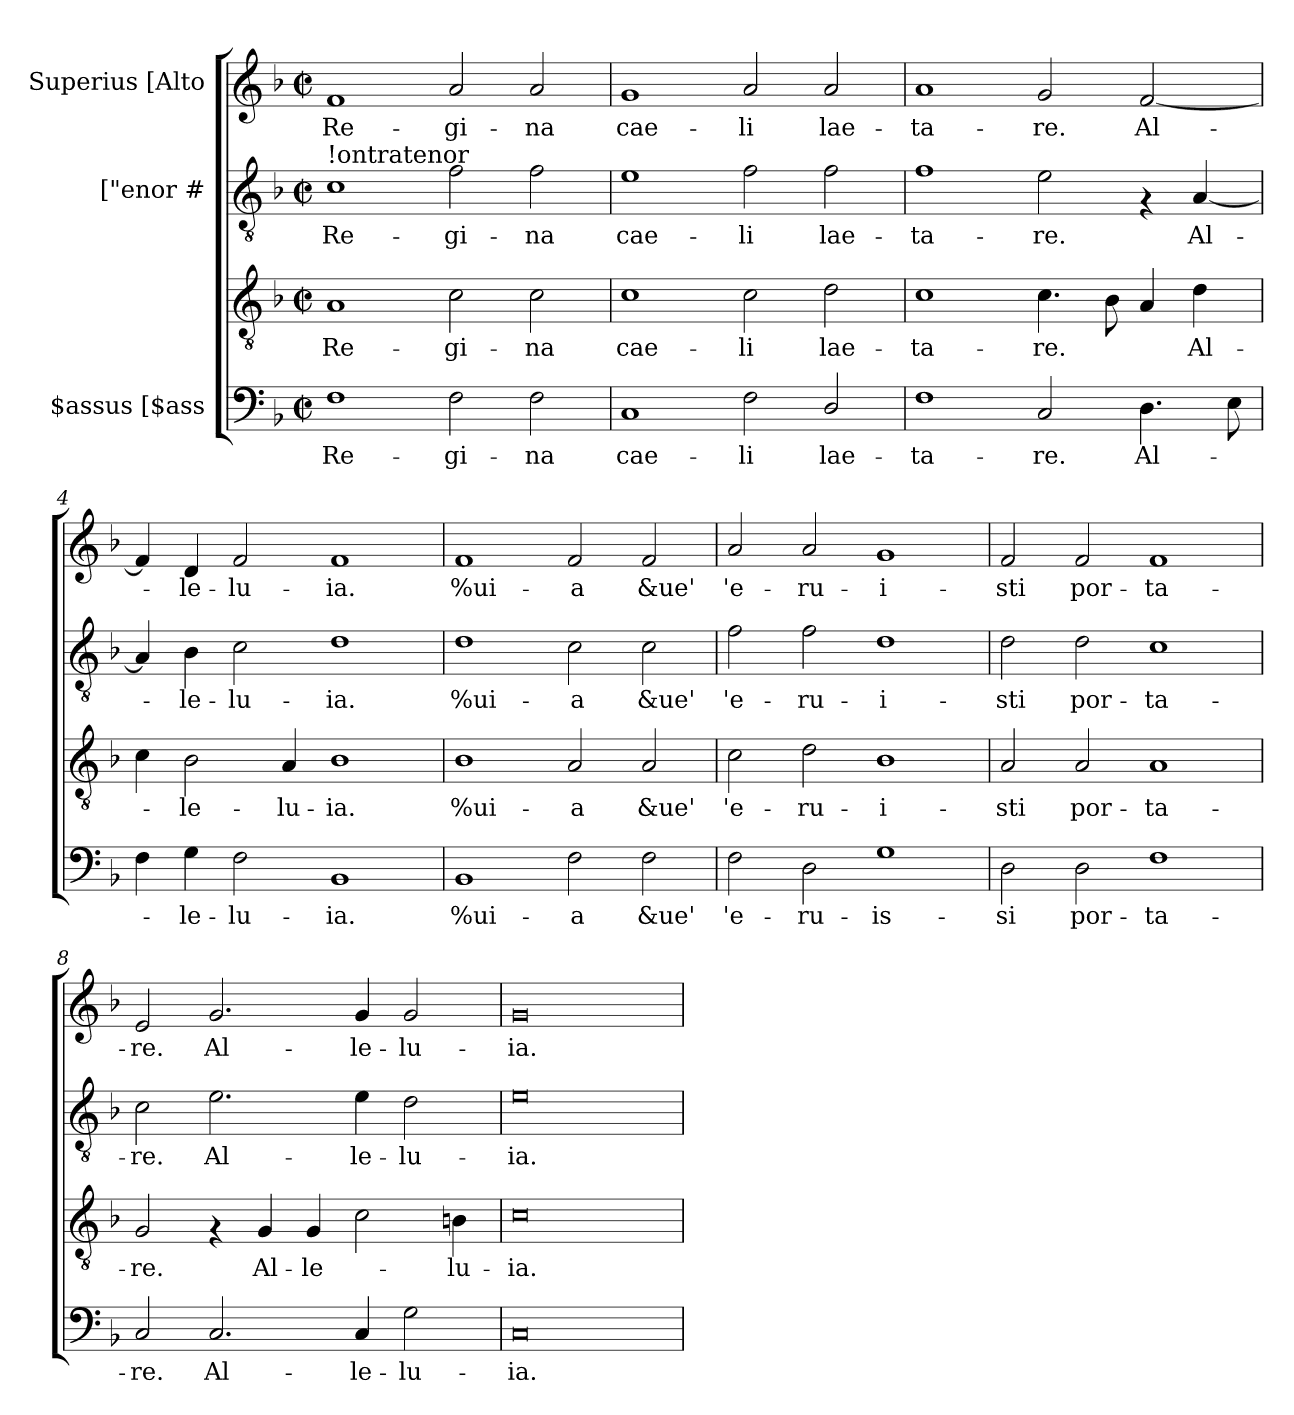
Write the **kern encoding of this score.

**kern	**text	**kern	**text	**kern	**text	**kern	**text
*part4	*part4	*part3	*part3	*part2	*part2	*part1	*part1
*staff4	*staff4	*staff3	*staff3	*staff2	*staff2	*staff1	*staff1
*I"$assus [$ass	*	*I""enor ["enor ##	*	*I"["enor #	*	*I"Superius [Alto	*
*clefF4	*	*clefGv2	*	*clefGv2	*	*clefG2	*
*k[b-]	*	*k[b-]	*	*k[b-]	*	*k[b-]	*
*F:	*	*F:	*	*F:	*	*F:	*
*M2/2	*	*M2/2	*	*M2/2	*	*M2/2	*
*met(c|)	*	*met(c|)	*	*met(c|)	*	*met(c|)	*
=1	=1	=1	=1	=1	=1	=1	=1
!	!	!	!	!LO:TX:a:t=!ontratenor	!	!	!
!	!LO:LY:b	!	!LO:LY:b	!	!LO:LY:b	!	!LO:LY:b
1F	Re-	1A	Re-	1c	Re-	1f	Re-
!	!LO:LY:b	!	!LO:LY:b	!	!LO:LY:b	!	!LO:LY:b
2F\	-gi-	2c\	-gi-	2f\	-gi-	2a/	-gi-
!	!LO:LY:b	!	!LO:LY:b	!	!LO:LY:b	!	!LO:LY:b
2F\	-na	2c\	-na	2f\	-na	2a/	-na
=2	=2	=2	=2	=2	=2	=2	=2
!	!LO:LY:b	!	!LO:LY:b	!	!LO:LY:b	!	!LO:LY:b
1C	cae-	1c	cae-	1e	cae-	1g	cae-
!	!LO:LY:b	!	!LO:LY:b	!	!LO:LY:b	!	!LO:LY:b
2F\	-li	2c\	-li	2f\	-li	2a/	-li
!	!LO:LY:b	!	!LO:LY:b	!	!LO:LY:b	!	!LO:LY:b
2D/	lae-	2d\	lae-	2f\	lae-	2a/	lae-
=3	=3	=3	=3	=3	=3	=3	=3
!	!LO:LY:b	!	!LO:LY:b	!	!LO:LY:b	!	!LO:LY:b
1F	-ta-	1c	-ta-	1f	-ta-	1a	-ta-
!	!LO:LY:b	!	!LO:LY:b	!	!LO:LY:b	!	!LO:LY:b
2C/	-re.	4.c\	-re.	2e\	-re.	2g/	-re.
.	.	8B-\	.	.	.	.	.
!	!LO:LY:b	!	!	!	!	!	!LO:LY:b
4.D\	Al-	4A/	.	4rF	.	[<2f/	Al-
!	!	!	!LO:LY:b	!	!LO:LY:b	!	!
.	.	4d\	Al-	[<4A/	Al-	.	.
8E\	.	.	.	.	.	.	.
=4	=4	=4	=4	=4	=4	=4	=4
4F\	.	4c\	.	4A/]	.	4f/]	.
!	!LO:LY:b	!	!LO:LY:b	!	!LO:LY:b	!	!LO:LY:b
4G\	-le-	2B-\	-le-	4B-\	-le-	4d/	-le-
!	!LO:LY:b	!	!	!	!LO:LY:b	!	!LO:LY:b
2F\	-lu-	.	.	2c\	-lu-	2f/	-lu-
!	!	!	!LO:LY:b	!	!	!	!
.	.	4A/	-lu-	.	.	.	.
!	!LO:LY:b	!	!LO:LY:b	!	!LO:LY:b	!	!LO:LY:b
1BB-	-ia.	1B-	-ia.	1d	-ia.	1f	-ia.
!!LO:LB:g=z
=5	=5	=5	=5	=5	=5	=5	=5
!	!LO:LY:b	!	!LO:LY:b	!	!LO:LY:b	!	!LO:LY:b
1BB-	%ui-	1B-	%ui-	1d	%ui-	1f	%ui-
!	!LO:LY:b	!	!LO:LY:b	!	!LO:LY:b	!	!LO:LY:b
2F\	-a	2A/	-a	2c\	-a	2f/	-a
!	!LO:LY:b	!	!LO:LY:b	!	!LO:LY:b	!	!LO:LY:b
2F\	&ue'	2A/	&ue'	2c\	&ue'	2f/	&ue'
=6	=6	=6	=6	=6	=6	=6	=6
!	!LO:LY:b	!	!LO:LY:b	!	!LO:LY:b	!	!LO:LY:b
2F\	'e-	2c\	'e-	2f\	'e-	2a/	'e-
!	!LO:LY:b	!	!LO:LY:b	!	!LO:LY:b	!	!LO:LY:b
2D\	-ru-	2d\	-ru-	2f\	-ru-	2a/	-ru-
!	!LO:LY:b	!	!LO:LY:b	!	!LO:LY:b	!	!LO:LY:b
1G	-is-	1B-	-i-	1d	-i-	1g	-i-
=7	=7	=7	=7	=7	=7	=7	=7
!	!LO:LY:b	!	!LO:LY:b	!	!LO:LY:b	!	!LO:LY:b
2D\	-si	2A/	-sti	2d\	-sti	2f/	-sti
!	!LO:LY:b	!	!LO:LY:b	!	!LO:LY:b	!	!LO:LY:b
2D\	por-	2A/	por-	2d\	por-	2f/	por-
!	!LO:LY:b	!	!LO:LY:b	!	!LO:LY:b	!	!LO:LY:b
1F	-ta-	1A	-ta-	1c	-ta-	1f	-ta-
=8	=8	=8	=8	=8	=8	=8	=8
!	!LO:LY:b	!	!LO:LY:b	!	!LO:LY:b	!	!LO:LY:b
2C/	-re.	2G/	-re.	2c\	-re.	2e/	-re.
!	!LO:LY:b	!	!	!	!LO:LY:b	!	!LO:LY:b
2.C/	Al-	4rF	.	2.e\	Al-	2.g/	Al-
!	!	!	!LO:LY:b	!	!	!	!
.	.	4G/	Al-	.	.	.	.
!	!	!	!LO:LY:b	!	!	!	!
.	.	4G/	-le-	.	.	.	.
!	!LO:LY:b	!	!	!	!LO:LY:b	!	!LO:LY:b
4C/	-le-	2c\	.	4e\	-le-	4g/	-le-
!	!LO:LY:b	!	!	!	!LO:LY:b	!	!LO:LY:b
2G\	-lu-	.	.	2d\	-lu-	2g/	-lu-
!	!	!	!LO:LY:b	!	!	!	!
.	.	4Bn\	-lu-	.	.	.	.
=9	=9	=9	=9	=9	=9	=9	=9
!	!LO:LY:b	!	!LO:LY:b	!	!LO:LY:b	!	!LO:LY:b
0C	-ia.	0c	-ia.	0e	-ia.	0g	-ia.
=	=	=	=	=	=	=	=
*-	*-	*-	*-	*-	*-	*-	*-
